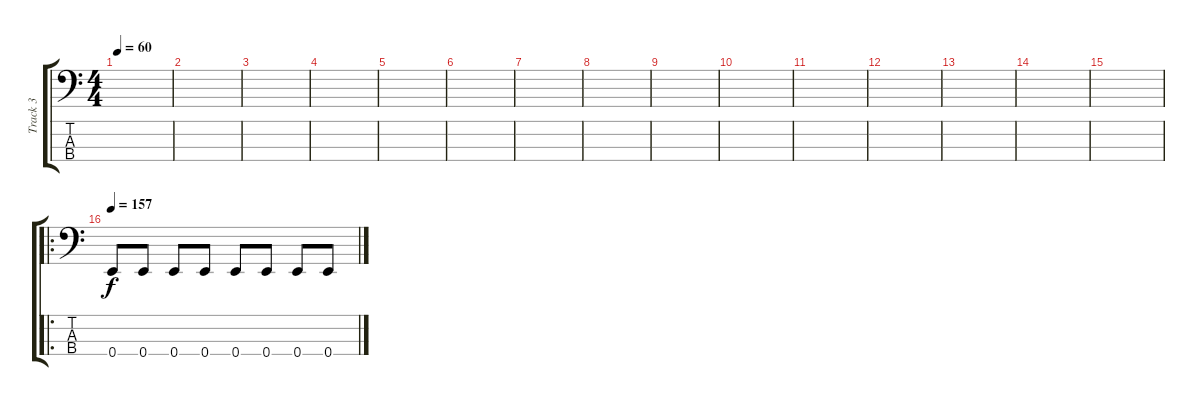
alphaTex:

\track ("Track 3" "Track 3") {instrument electricbasspick}
\staff {score tabs}
\tuning (G2 D2 A1 E1) {hide}
\ts (4 4)
\tempo 60
\clef f4
\ks c
|
|
|
|
|
|
|
|
|
|
|
|
|
|
|
\ro
\tempo 157
0.4.8 0.4.8 0.4.8 0.4.8 0.4.8 0.4.8 0.4.8 0.4.8
